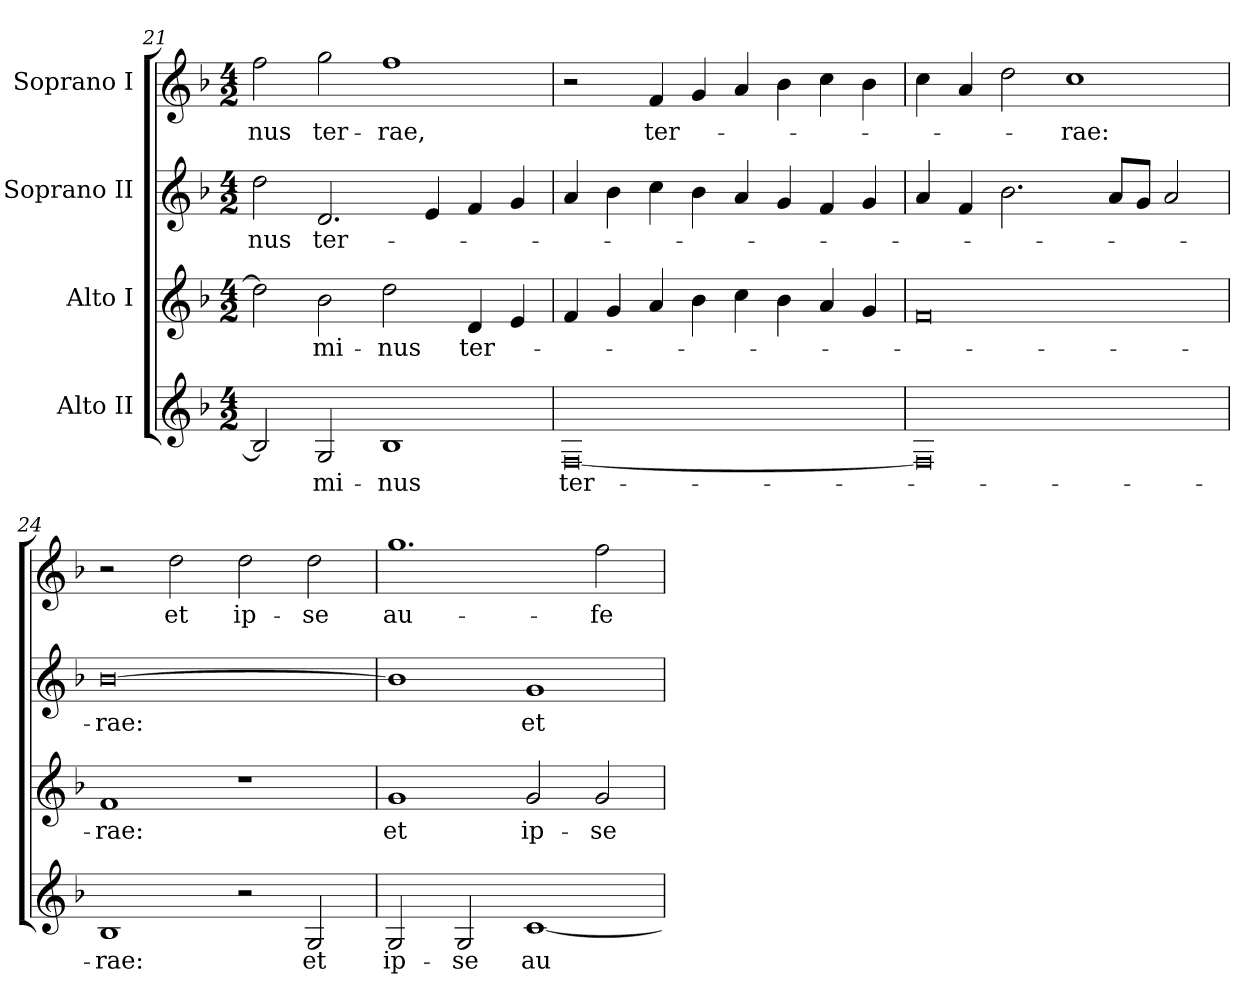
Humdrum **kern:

**kern	**text	**kern	**text	**kern	**text	**kern	**text
*part4	*part4	*part3	*part3	*part2	*part2	*part1	*part1
*staff4	*staff4	*staff3	*staff3	*staff2	*staff2	*staff1	*staff1
*I"Alto II	*	*I"Alto I	*	*I"Soprano II	*	*I"Soprano I	*
*clefG2	*	*clefG2	*	*clefG2	*	*clefG2	*
*ITrd7c12	*	*ITrd7c12	*	*	*	*	*
*k[b-]	*	*k[b-]	*	*k[b-]	*	*k[b-]	*
*F:	*	*F:	*	*F:	*	*F:	*
*M4/2	*	*M4/2	*	*M4/2	*	*M4/2	*
=21	=21	=21	=21	=21	=21	=21	=21
!	!	!	!	!	!LO:LY:b:color=#000000	!	!
!	!	!	!	!	!	!	!LO:LY:b:color=#000000
2BB-i/]	.	2di\]	.	2ddi\	-nus	2ffi\	-nus
!	!LO:LY:b:color=#000000	!	!	!	!	!	!
!	!	!	!LO:LY:b:color=#000000	!	!	!	!
!	!	!	!	!	!LO:LY:b:color=#000000	!	!
!	!	!	!	!	!	!	!LO:LY:b:color=#000000
2GGi/	-mi-	2B-i\	-mi-	2.di/	ter-	2ggi\	ter-
!	!LO:LY:b:color=#000000	!	!	!	!	!	!
!	!	!	!LO:LY:b:color=#000000	!	!	!	!
!	!	!	!	!	!	!	!LO:LY:b:color=#000000
1BB-i	-nus	2di\	-nus	.	.	1ffi	-rae,
.	.	.	.	4ei/	.	.	.
!	!	!	!LO:LY:b:color=#000000	!	!	!	!
.	.	4Di/	ter-	4fi/	.	.	.
.	.	4Ei/	.	4gi/	.	.	.
=22	=22	=22	=22	=22	=22	=22	=22
!	!LO:LY:b:color=#000000	!	!	!	!	!	!
[0FFi	ter-	4Fi/	.	4ai/	.	2r	.
.	.	4Gi/	.	4b-i\	.	.	.
!	!	!	!	!	!	!	!LO:LY:b:color=#000000
.	.	4Ai/	.	4cci\	.	4fi/	ter-
.	.	4B-i\	.	4b-i\	.	4gi/	.
.	.	4ci\	.	4ai/	.	4ai/	.
.	.	4B-i\	.	4gi/	.	4b-i\	.
.	.	4Ai/	.	4fi/	.	4cci\	.
.	.	4Gi/	.	4gi/	.	4b-i\	.
=23	=23	=23	=23	=23	=23	=23	=23
0FFi]	.	0Fi	.	4ai/	.	4cci\	.
.	.	.	.	4fi/	.	4ai/	.
.	.	.	.	2.b-i\	.	2ddi\	.
!	!	!	!	!	!	!	!LO:LY:b:color=#000000
.	.	.	.	.	.	1cci	-rae:
.	.	.	.	8ai/L	.	.	.
.	.	.	.	8gi/J	.	.	.
.	.	.	.	2ai/	.	.	.
!!LO:LB:g=z
=24	=24	=24	=24	=24	=24	=24	=24
!	!LO:LY:b:color=#000000	!	!	!	!	!	!
!	!	!	!LO:LY:b:color=#000000	!	!	!	!
!	!	!	!	!	!LO:LY:b:color=#000000	!	!
1BB-i	-rae:	1Fi	-rae:	[0b-i	-rae:	2r	.
!	!	!	!	!	!	!	!LO:LY:b:color=#000000
.	.	.	.	.	.	2ddi\	et
!	!	!	!	!	!	!	!LO:LY:b:color=#000000
2r	.	1r	.	.	.	2ddi\	ip-
!	!LO:LY:b:color=#000000	!	!	!	!	!	!
!	!	!	!	!	!	!	!LO:LY:b:color=#000000
2GGi/	et	.	.	.	.	2ddi\	-se
=25	=25	=25	=25	=25	=25	=25	=25
!	!LO:LY:b:color=#000000	!	!	!	!	!	!
!	!	!	!LO:LY:b:color=#000000	!	!	!	!
!	!	!	!	!	!	!	!LO:LY:b:color=#000000
2GGi/	ip-	1Gi	et	1b-i]	.	1.ggi	au-
!	!LO:LY:b:color=#000000	!	!	!	!	!	!
2GGi/	-se	.	.	.	.	.	.
!	!LO:LY:b:color=#000000	!	!	!	!	!	!
!	!	!	!LO:LY:b:color=#000000	!	!	!	!
!	!	!	!	!	!LO:LY:b:color=#000000	!	!
[1Ci	au-	2Gi/	ip-	1gi	et	.	.
!	!	!	!LO:LY:b:color=#000000	!	!	!	!
!	!	!	!	!	!	!	!LO:LY:b:color=#000000
.	.	2Gi/	-se	.	.	2ffi\	-fe-
=	=	=	=	=	=	=	=
*-	*-	*-	*-	*-	*-	*-	*-
